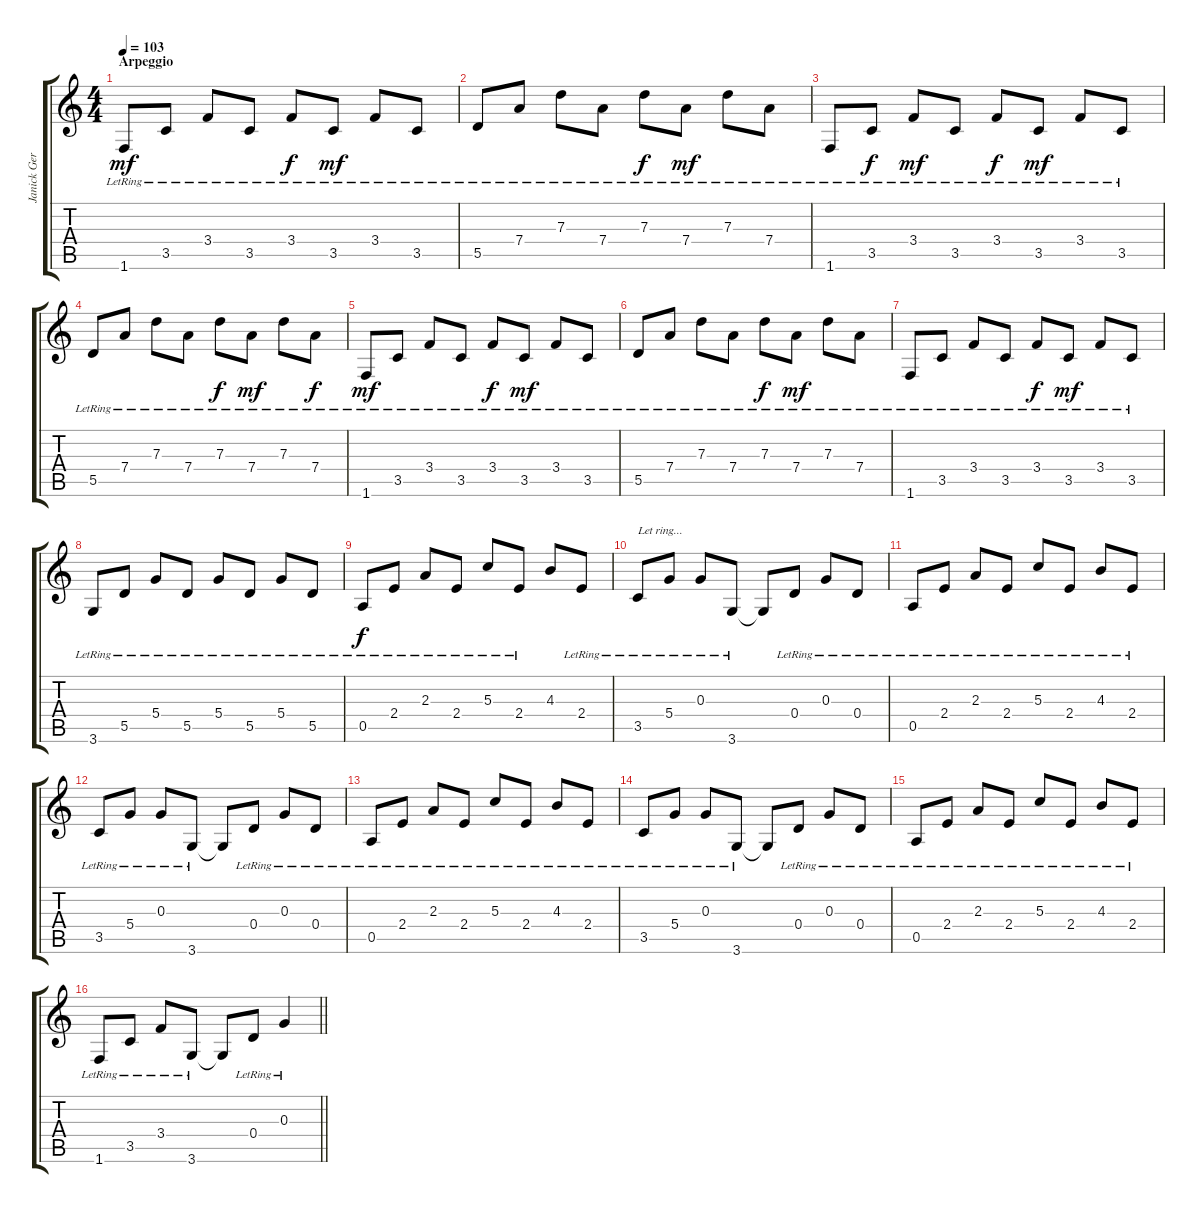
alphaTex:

\track ("Janick Gers" "Janick Ger") {instrument distortionguitar}
\staff {score tabs}
\tuning (E4 B3 G3 D3 A2 E2) {hide}
\ts (4 4)
\section ("" "Arpeggio")
\tempo 103
\clef g2
\ks c
1.6{lr}.8{dy mf} 3.5{lr}.8 3.4{lr}.8 3.5{lr}.8 3.4{lr}.8{dy f} 3.5{lr}.8{dy mf} 3.4{lr}.8 3.5{lr}.8 |
5.5{lr}.8 7.4{lr}.8 7.3{lr}.8 7.4{lr}.8 7.3{lr}.8{dy f} 7.4{lr}.8{dy mf} 7.3{lr}.8 7.4{lr}.8 |
1.6{lr}.8 3.5{lr}.8{dy f} 3.4{lr}.8{dy mf} 3.5{lr}.8 3.4{lr}.8{dy f} 3.5{lr}.8{dy mf} 3.4{lr}.8 3.5{lr}.8 |
5.5{lr}.8 7.4{lr}.8 7.3{lr}.8 7.4{lr}.8 7.3{lr}.8{dy f} 7.4{lr}.8{dy mf} 7.3{lr}.8 7.4{lr}.8{dy f} |
1.6{lr}.8{dy mf} 3.5{lr}.8 3.4{lr}.8 3.5{lr}.8 3.4{lr}.8{dy f} 3.5{lr}.8{dy mf} 3.4{lr}.8 3.5{lr}.8 |
5.5{lr}.8 7.4{lr}.8 7.3{lr}.8 7.4{lr}.8 7.3{lr}.8{dy f} 7.4{lr}.8{dy mf} 7.3{lr}.8 7.4{lr}.8 |
1.6{lr}.8 3.5{lr}.8 3.4{lr}.8 3.5{lr}.8 3.4{lr}.8{dy f} 3.5{lr}.8{dy mf} 3.4{lr}.8 3.5{lr}.8 |
3.6{lr}.8 5.5{lr}.8 5.4{lr}.8 5.5{lr}.8 5.4{lr}.8 5.5{lr}.8 5.4{lr}.8 5.5{lr}.8 |
0.5{lr}.8{dy f} 2.4{lr}.8 2.3{lr}.8 2.4{lr}.8 5.3{lr}.8 2.4{lr}.8 4.3.8 2.4{lr}.8 |
3.5{lr}.8{txt "Let ring..."} 5.4{lr}.8 0.3{lr}.8 3.6{lr}.8 3.6{t}.8 0.4{lr}.8 0.3{lr}.8 0.4{lr}.8 |
0.5{lr}.8 2.4{lr}.8 2.3{lr}.8 2.4{lr}.8 5.3{lr}.8 2.4{lr}.8 4.3{lr}.8 2.4{lr}.8 |
3.5{lr}.8 5.4{lr}.8 0.3{lr}.8 3.6{lr}.8 3.6{t}.8 0.4{lr}.8 0.3{lr}.8 0.4{lr}.8 |
0.5{lr}.8 2.4{lr}.8 2.3{lr}.8 2.4{lr}.8 5.3{lr}.8 2.4{lr}.8 4.3{lr}.8 2.4{lr}.8 |
3.5{lr}.8 5.4{lr}.8 0.3{lr}.8 3.6{lr}.8 3.6{t}.8 0.4{lr}.8 0.3{lr}.8 0.4{lr}.8 |
0.5{lr}.8 2.4{lr}.8 2.3{lr}.8 2.4{lr}.8 5.3{lr}.8 2.4{lr}.8 4.3{lr}.8 2.4{lr}.8 |
\barLineRight lightlight
1.6{lr}.8 3.5{lr}.8 3.4{lr}.8 3.6{lr}.8 3.6{t}.8 0.4{lr}.8 0.3{lr}.4
